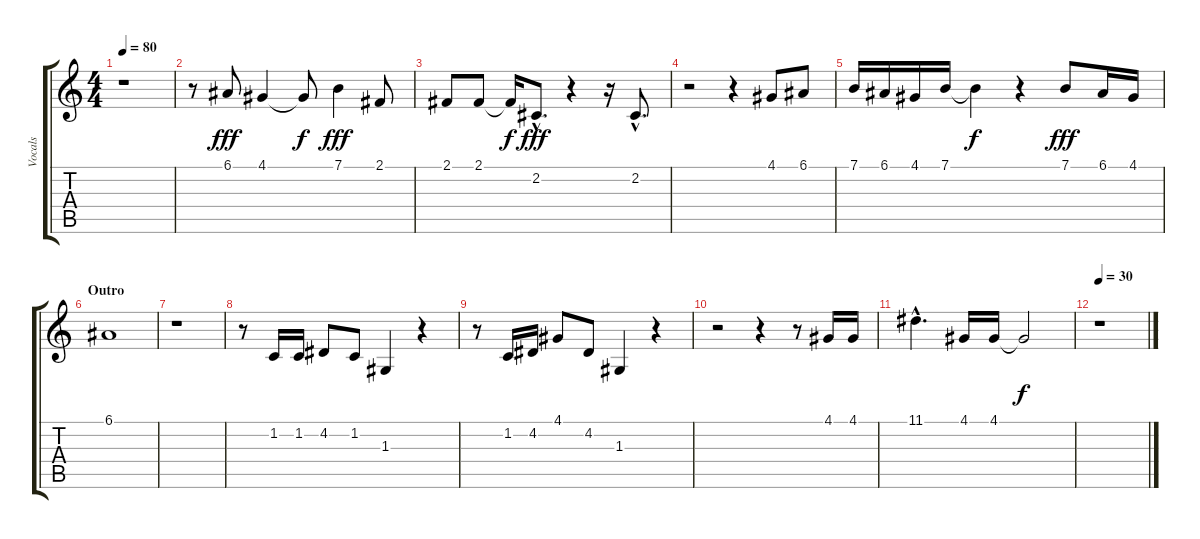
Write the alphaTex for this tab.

\track ("Vocals" "Vocals") {instrument lead6voice}
\staff {score tabs}
\tuning (E4 B3 G3 D3 A2 E2) {hide}
\ts (4 4)
\tempo 80
\clef g2
\ks c
r.1{dy fff} |
r.8 6.1.8 4.1.4 4.1{t}.8{dy f} 7.1.4{dy fff} 2.1.8 |
2.1.8 2.1.8 2.1{t}.16{dy f} 2.2{hac}.8{d dy fff} r.4 r.16 2.2{hac}.8{d} |
r.2 r.4 4.1.8 6.1.8 |
7.1.16 6.1.16 4.1.16 7.1.16 7.1{t}.4{dy f} r.4 7.1.8{dy fff} 6.1.16 4.1.16 |
\section ("" "Outro")
6.1.1 |
r.1 |
r.8 1.2.16 1.2.16 4.2.8 1.2.8 1.3.4 r.4 |
r.8 1.2.16 4.2.16 4.1.8 4.2.8 1.3.4 r.4 |
r.2 r.4 r.8 4.1.16 4.1.16 |
11.1{hac}.4{d} 4.1.16 4.1.16 4.1{t}.2{dy f} |
\tempo 30
r.1
